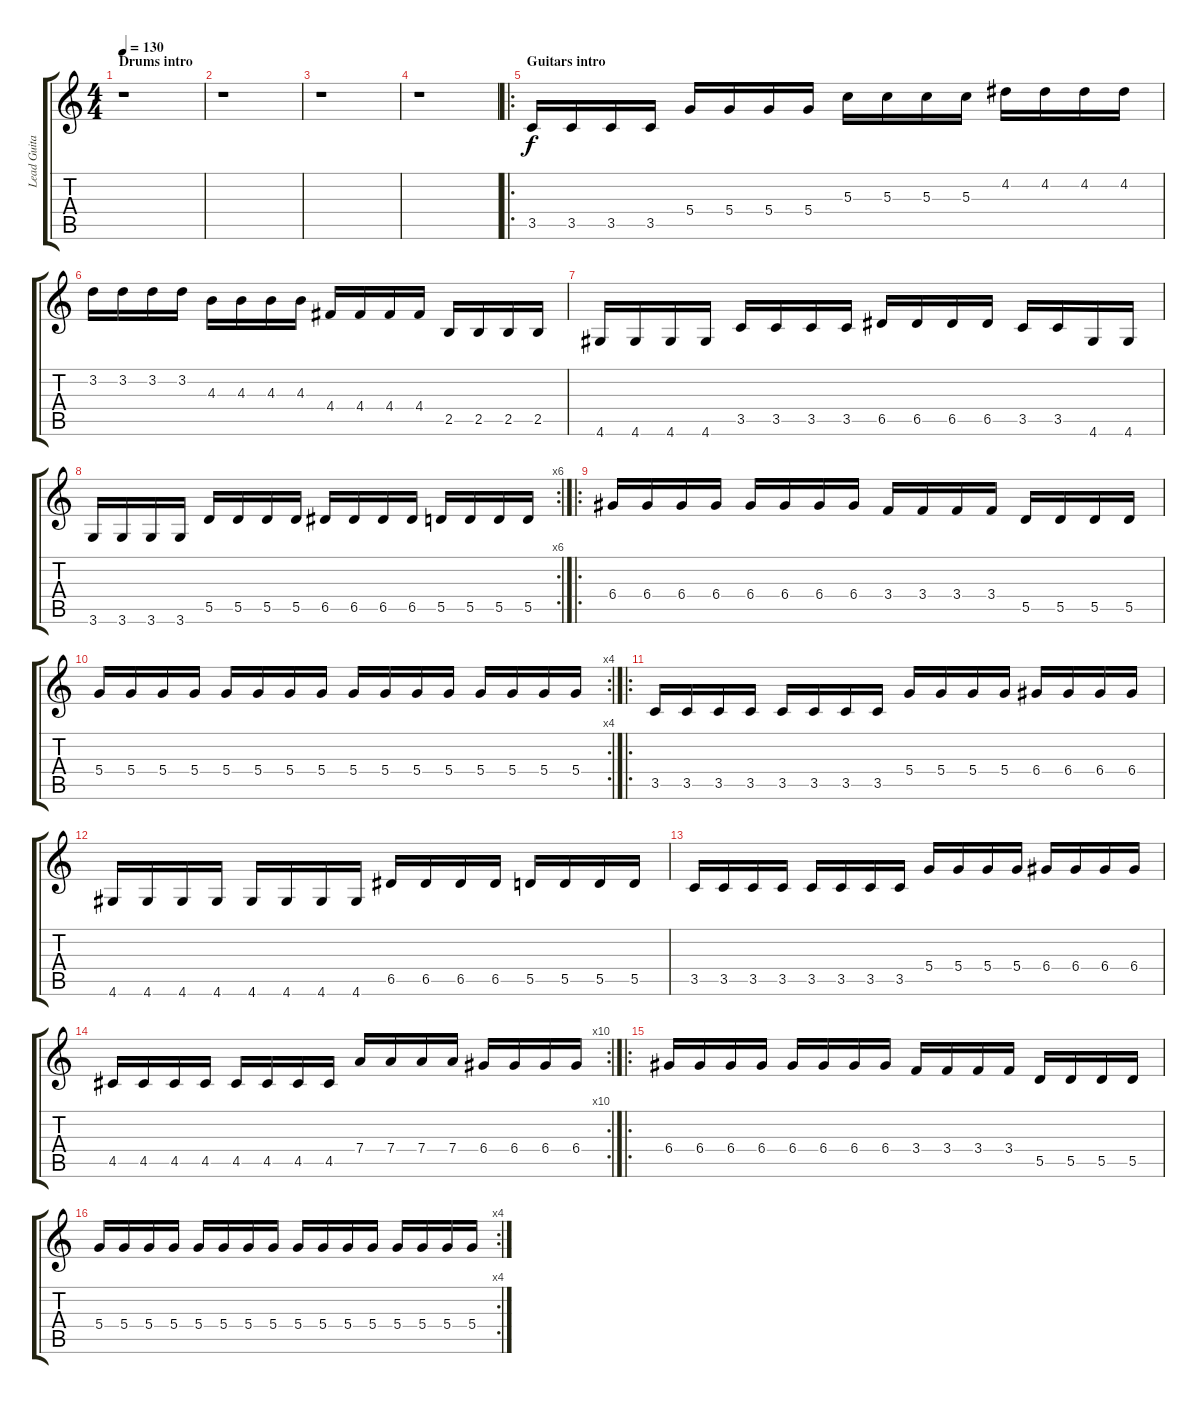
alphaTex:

\track ("Lead Guitar" "Lead Guita") {instrument distortionguitar}
\staff {score tabs}
\tuning (E4 B3 G3 D3 A2 E2) {hide}
\ts (4 4)
\section ("" "Drums intro")
\tempo 130
\clef g2
\ks c
r.1{dy f instrument distortionguitar} |
r.1 |
r.1 |
r.1 |
\ro
\section ("" "Guitars intro")
3.5.16 3.5.16 3.5.16 3.5.16 5.4.16 5.4.16 5.4.16 5.4.16 5.3.16 5.3.16 5.3.16 5.3.16 4.2.16 4.2.16 4.2.16 4.2.16 |
3.2.16 3.2.16 3.2.16 3.2.16 4.3.16 4.3.16 4.3.16 4.3.16 4.4.16 4.4.16 4.4.16 4.4.16 2.5.16 2.5.16 2.5.16 2.5.16 |
4.6.16 4.6.16 4.6.16 4.6.16 3.5.16 3.5.16 3.5.16 3.5.16 6.5.16 6.5.16 6.5.16 6.5.16 3.5.16 3.5.16 4.6.16 4.6.16 |
\rc 6
3.6.16 3.6.16 3.6.16 3.6.16 5.5.16 5.5.16 5.5.16 5.5.16 6.5.16 6.5.16 6.5.16 6.5.16 5.5.16 5.5.16 5.5.16 5.5.16 |
\ro
6.4.16 6.4.16 6.4.16 6.4.16 6.4.16 6.4.16 6.4.16 6.4.16 3.4.16 3.4.16 3.4.16 3.4.16 5.5.16 5.5.16 5.5.16 5.5.16 |
\rc 4
5.4.16 5.4.16 5.4.16 5.4.16 5.4.16 5.4.16 5.4.16 5.4.16 5.4.16 5.4.16 5.4.16 5.4.16 5.4.16 5.4.16 5.4.16 5.4.16 |
\ro
3.5.16 3.5.16 3.5.16 3.5.16 3.5.16 3.5.16 3.5.16 3.5.16 5.4.16 5.4.16 5.4.16 5.4.16 6.4.16 6.4.16 6.4.16 6.4.16 |
4.6.16 4.6.16 4.6.16 4.6.16 4.6.16 4.6.16 4.6.16 4.6.16 6.5.16 6.5.16 6.5.16 6.5.16 5.5.16 5.5.16 5.5.16 5.5.16 |
3.5.16 3.5.16 3.5.16 3.5.16 3.5.16 3.5.16 3.5.16 3.5.16 5.4.16 5.4.16 5.4.16 5.4.16 6.4.16 6.4.16 6.4.16 6.4.16 |
\rc 10
4.5.16 4.5.16 4.5.16 4.5.16 4.5.16 4.5.16 4.5.16 4.5.16 7.4.16 7.4.16 7.4.16 7.4.16 6.4.16 6.4.16 6.4.16 6.4.16 |
\ro
6.4.16 6.4.16 6.4.16 6.4.16 6.4.16 6.4.16 6.4.16 6.4.16 3.4.16 3.4.16 3.4.16 3.4.16 5.5.16 5.5.16 5.5.16 5.5.16 |
\rc 4
5.4.16 5.4.16 5.4.16 5.4.16 5.4.16 5.4.16 5.4.16 5.4.16 5.4.16 5.4.16 5.4.16 5.4.16 5.4.16 5.4.16 5.4.16 5.4.16
